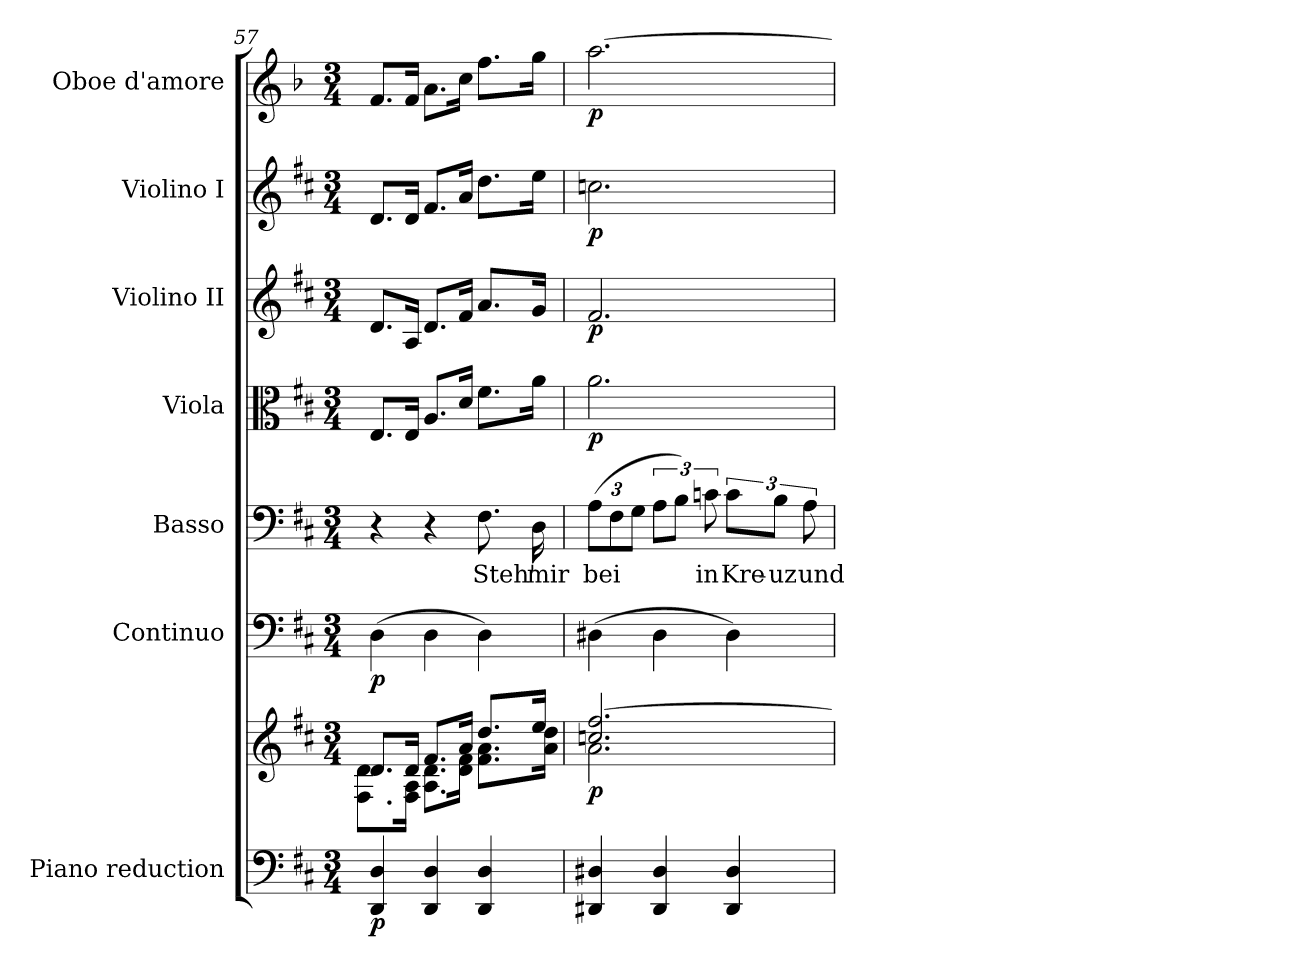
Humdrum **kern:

**kern	**kern	**dynam	**kern	**dynam	**kern	**text	**kern	**dynam	**kern	**dynam	**kern	**dynam	**kern	**dynam
*part7	*part7	*part7	*part6	*part6	*part5	*part5	*part4	*part4	*part3	*part3	*part2	*part2	*part1	*part1
*staff8	*staff7	*staff7/8	*staff6	*staff6	*staff5	*staff5	*staff4	*staff4	*staff3	*staff3	*staff2	*staff2	*staff1	*staff1
*I"Piano reduction	*	*	*I"Continuo	*	*I"Basso	*	*I"Viola	*	*I"Violino II	*	*I"Violino I	*	*I"Oboe d'amore	*
*I'Pno	*	*	*	*	*	*	*	*	*	*	*	*	*I'Ob	*
*clefF4	*clefG2	*	*clefF4	*	*clefF4	*	*clefC3	*	*clefG2	*	*clefG2	*	*clefG2	*
*	*	*	*	*	*	*	*	*	*	*	*	*	*ITrd2c3	*
*k[f#c#]	*k[f#c#]	*	*k[f#c#]	*	*k[f#c#]	*	*k[f#c#]	*	*k[f#c#]	*	*k[f#c#]	*	*k[f#c#]	*
*M3/4	*M3/4	*	*M3/4	*	*M3/4	*	*M3/4	*	*M3/4	*	*M3/4	*	*M3/4	*
=57	=57	=57	=57	=57	=57	=57	=57	=57	=57	=57	=57	=57	=57	=57
*	*^	*	*	*	*	*	*	*	*	*	*	*	*	*
!	!	!	!LO:DY:b=2	!	!LO:DY:b	!	!	!	!	!	!	!	!	!	!
4DD/ 4D/	8.d/L	8.F#\ 8.d\L	p	(>4D\	p	4r	.	8.E/L	.	8.d/L	.	8.d/L	.	8.d/L	.
!	!	!	!LO:DY:a	!	!	!	!	!	!	!	!	!	!	!	!
!	!	!	!LO:DY:n=1:a	!	!	!	!	!	!	!	!	!	!	!	!
.	16d/Jk	16F#\ 16A\Jk	other-dynamics f	.	.	.	.	16E/Jk	.	16A/Jk	.	16d/Jk	.	16d/Jk	.
4DD/ 4D/	8.f#/L	8.A\ 8.d\L	.	4D\	.	4r	.	8.A/L	.	8.d/L	.	8.f#/L	.	8.f#\L	.
.	16a/Jk	16d\ 16f#\Jk	.	.	.	.	.	16d/Jk	.	16f#/Jk	.	16a/Jk	.	16a\Jk	.
!	!	!	!	!	!	!	!LO:LY:b	!	!	!	!	!	!	!	!
4DD/ 4D/	8.dd/L	8.f#\ 8.a\L	.	4D\)	.	8.F#\	Steh'	8.f#\L	.	8.a/L	.	8.dd\L	.	8.dd\L	.
!	!	!	!	!	!	!	!LO:LY:b	!	!	!	!	!	!	!	!
.	16ee/Jk	16a\ 16dd\Jk	.	.	.	16D\	mir	16a\Jk	.	16g/Jk	.	16ee\Jk	.	16ee\Jk	.
=58	=58	=58	=58	=58	=58	=58	=58	=58	=58	=58	=58	=58	=58	=58	=58
*	*	*	*	*	*	*Xbrackettup	*	*	*	*	*	*	*	*	*
!	!	!	!LO:DY:b	!	!	!	!LO:LY:b	!	!LO:DY:b	!	!LO:DY:b	!	!LO:DY:b	!	!LO:DY:b
4DD#X/ 4D#X/	2.ccn/ [2.ff#/	2.a\	p	(>4D#X\	.	(>12A\L	bei	2.a\	p	2.f#/	p	2.ccn\	p	[2.ff#\	p
.	.	.	.	.	.	12F#\	.	.	.	.	.	.	.	.	.
.	.	.	.	.	.	12G\J	.	.	.	.	.	.	.	.	.
*	*	*	*	*	*	*brackettup	*	*	*	*	*	*	*	*	*
4DD#/ 4D#/	.	.	.	4D#\	.	12A\L	.	.	.	.	.	.	.	.	.
.	.	.	.	.	.	12B\J)	.	.	.	.	.	.	.	.	.
!	!	!	!	!	!	!	!LO:LY:b	!	!	!	!	!	!	!	!
.	.	.	.	.	.	12cn\	in	.	.	.	.	.	.	.	.
!	!	!	!	!	!	!	!LO:LY:b	!	!	!	!	!	!	!	!
4DD#/ 4D#/	.	.	.	4D#\)	.	12c\L	Kre-	.	.	.	.	.	.	.	.
!	!	!	!	!	!	!	!LO:LY:b	!	!	!	!	!	!	!	!
.	.	.	.	.	.	12B\J	-uz	.	.	.	.	.	.	.	.
!	!	!	!	!	!	!	!LO:LY:b	!	!	!	!	!	!	!	!
.	.	.	.	.	.	12A\	und	.	.	.	.	.	.	.	.
*	*v	*v	*	*	*	*	*	*	*	*	*	*	*	*	*
=	=	=	=	=	=	=	=	=	=	=	=	=	=	=
*-	*-	*-	*-	*-	*-	*-	*-	*-	*-	*-	*-	*-	*-	*-
